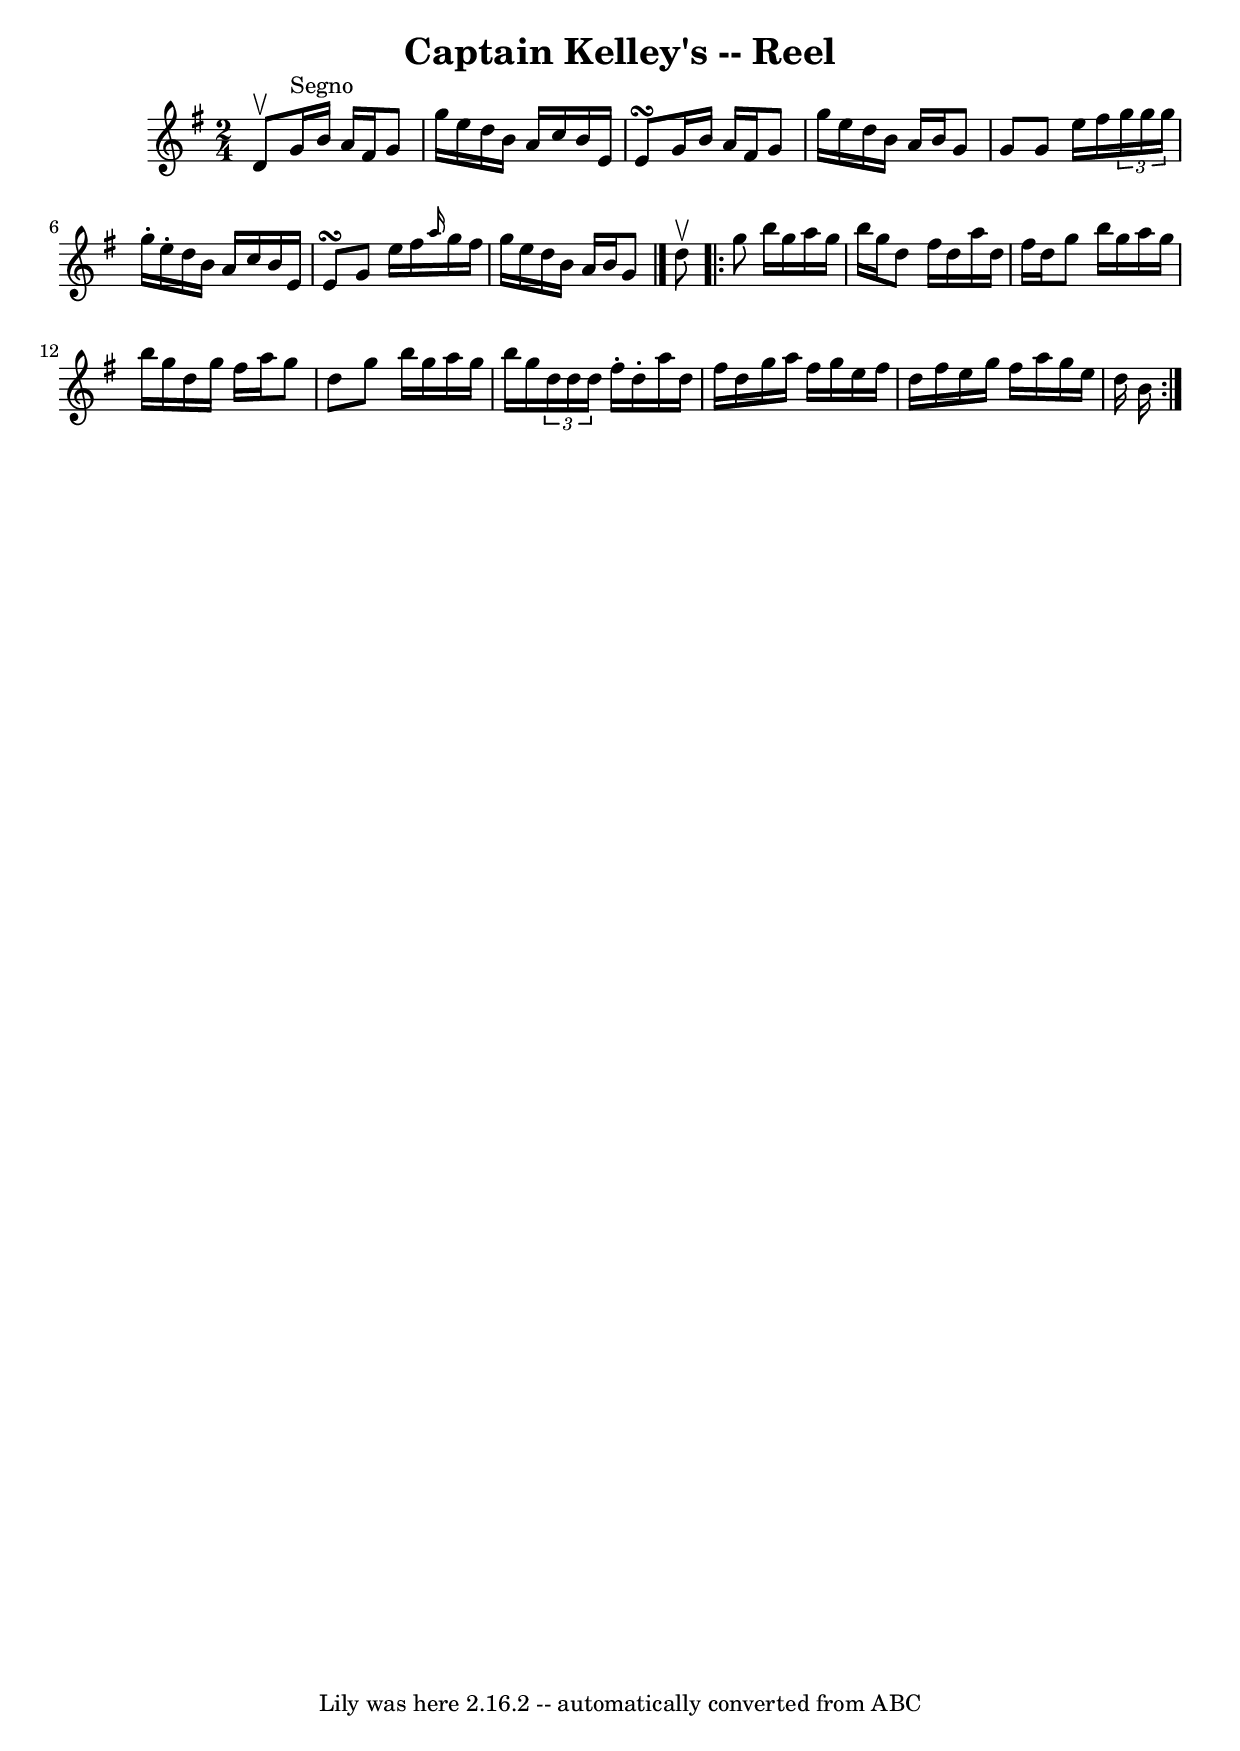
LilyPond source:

\version "2.7.40"
\include "Mammoth.ily"
\header {
	%% book = "Ryan's Mammoth Collection"
	crossRefNumber = "1"
	footnotes = "\\\\44"
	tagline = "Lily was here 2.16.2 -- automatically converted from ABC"
	title = "Captain Kelley's -- Reel"
}
voicedefault =  {
\set Score.defaultBarType = "empty"

\time 2/4 \key g \major d'8^\upbow   |
 g'16^"Segno" b'16    
a'16 fis'16 g'8 g''16 e''16    |
 d''16 b'16 a'16    
c''16 b'16 e'16 e'8\turn    |
 g'16 b'16 a'16 fis'16  
 g'8 g''16 e''16    |
 d''16 b'16 a'16 b'16 g'8    
g'8    |
 g'8 e''16 fis''16    \times 2/3 { g''16 g''16    
g''16  } g''16 -. e''16 -.   |
 d''16 b'16 a'16 c''16    
b'16 e'16 e'8\turn    |
 g'8 e''16 fis''16  \grace {    
a''16  } g''16 fis''16 g''16 e''16    |
 d''16 b'16    
a'16 b'16 g'8  \bar "|." d''8^\upbow |
     \repeat volta 2 {  
 g''8 b''16 g''16 a''16 g''16 b''16 g''16    |
 d''8  
 fis''16 d''16 a''16 d''16 fis''16 d''16    |
 g''8    
b''16 g''16 a''16 g''16 b''16 g''16    |
 d''16 g''16 
 fis''16 a''16 g''8 d''8    |
 g''8 b''16 g''16    
a''16 g''16 b''16 g''16    |
   \times 2/3 { d''16 d''16    
d''16  } fis''16 -. d''16 -. a''16 d''16 fis''16 d''16    
|
 g''16 a''16 fis''16 g''16 e''16 fis''16 d''16    
fis''16    |
 e''16 g''16 fis''16 a''16 g''16 e''16    
d''16 b'16      }   
}

\score{
    <<

	\context Staff="default"
	{
	    \voicedefault 
	}

    >>
	\layout {
	}
	\midi {}
}
